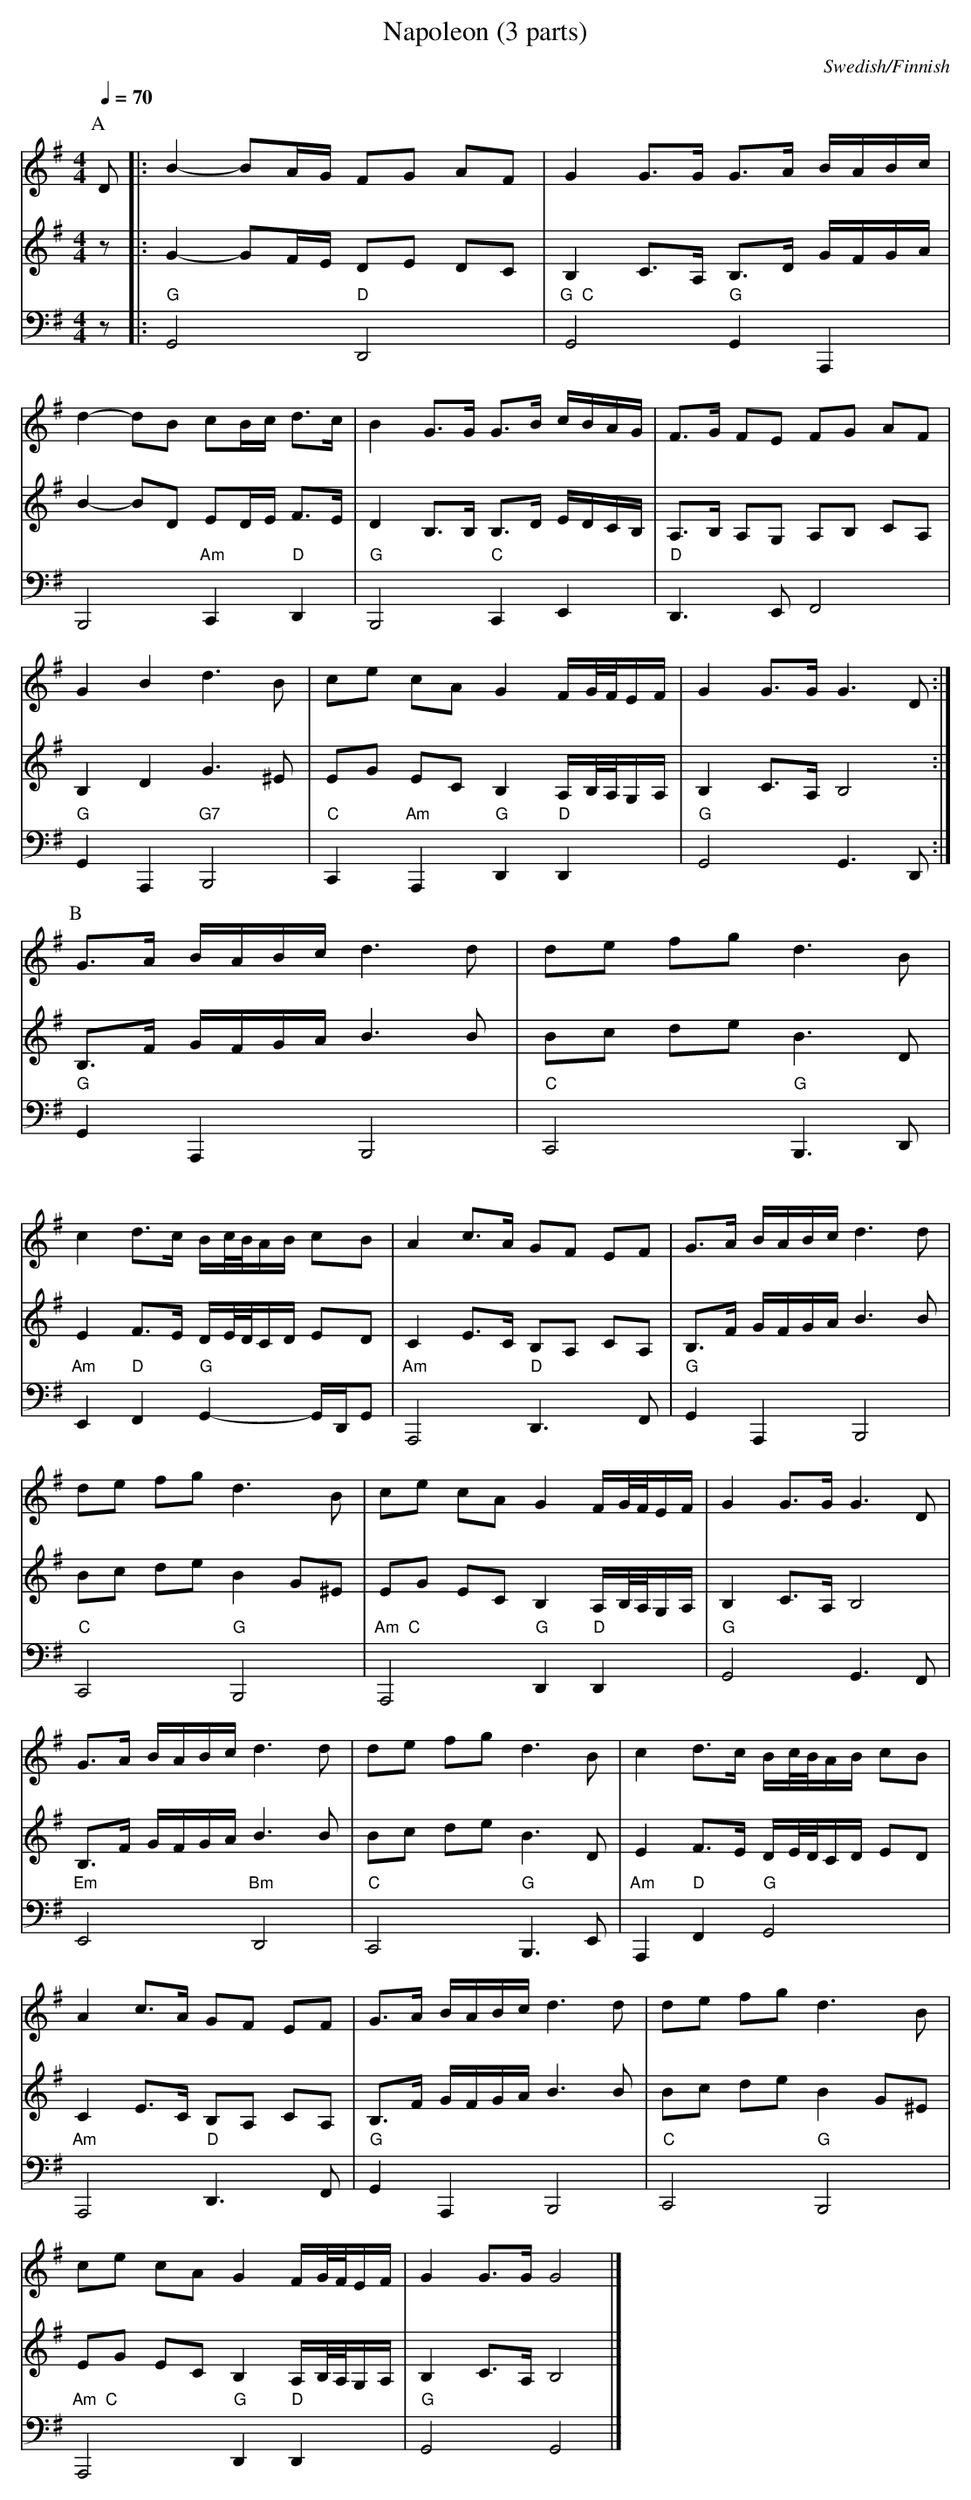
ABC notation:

X:1
T: Napoleon (3 parts)
V:1 treble
V:2 treble
V:3 bass
M: 4/4
Q: 1/4=70
L: 1/8
O: Swedish/Finnish
K:G %Transposed from D
P:A
[V:1] D |: B2-BA/G/ FG AF | G2 G>G G>A B/A/B/c/ |
[V:2] z |: G2-GF/E/ DE DC | B,2 C>A, B,>D G/F/G/A/ |
[V:3] z |: "G"G,,4 "D"D,,4 | "G  C"G,,4 "G"G,,2 A,,,2 |
[V:1] d2-dB cB/c/ d>c | B2 G>G G>B c/B/A/G/ | F>G FE FG  AF |
[V:2] B2-BD ED/E/ F>E | D2 B,>B, B,>D E/D/C/B,/ | A,>B, A,G, A,B, CA, |
[V:3] B,,,4 "Am"C,,2 "D"D,,2 |"G"B,,,4 "C"C,,2 E,,2 | "D"D,,3 E,, F,,4 |
[V:1] G2 B2 d3 B | ce cA G2 F/G//F//E/F/| G2 G>G G3 D:|
[V:2] B,2 D2 G3 ^E | EG EC B,2 A,/B,//A,//G,/A,/ | B,2 C>A, B,4:|
[V:3]  "G"G,,2 A,,,2 "G7"B,,,4| "C"C,,2 "Am"A,,,2 "G"D,,2 "D"D,,2 | "G"G,,4 G,,3 D,, :|
P:B
[V:1] G>A B/A/B/c/ d3 d | de fg d3 B |
[V:2] B,>F G/F/G/A/ B3 B | Bc de B3 D |
[V:3] "G"G,,2A,,,2 B,,,4 | "C"C,,4 "G"B,,,3 D,, |
[V:1] c2 d>c B/c/4B/4A/B/ cB| A2 c>A GF EF | G>A B/A/B/c/ d3 d |
[V:2] E2 F>E D/E//D//C/D/ ED | C2 E>C B,A, CA, | B,>F G/F/G/A/ B3 B |
[V:3] "Am" E,,2 "D"F,,2 "G" G,,2-G,,/D,,/G,, | "Am"A,,,4 "D"D,,3 F,, | "G"G,,2 A,,,2 B,,,4 |
[V:1] de fg d3 B| ce cA G2 F/G//F//E/F/| G2 G>G G3 D|
[V:2] Bc de B2 G^E | EG EC B,2 A,/B,//A,//G,/A,/ | B,2 C>A, B,4 |
[V:3] "C"C,,4 "G"B,,,4 | "Am  C"A,,,4 "G"D,,2 "D"D,,2 | "G"G,,4 G,,3 F,, |
[V:1] G>A B/A/B/c/ d3 d | de fg d3 B | c2 d>c B/c/4B/4A/B/ cB|
[V:2] B,>F G/F/G/A/ B3 B | Bc de B3 D | E2 F>E D/E//D//C/D/ ED |
[V:3] "Em"E,,4 "Bm"D,,4 | "C"C,,4 "G"B,,,3 E,, | "Am"A,,,2 "D"F,,2 "G"G,,4 |
[V:1] A2 c>A GF EF | G>A B/A/B/c/ d3 d | de fg d3 B |
[V:2] C2 E>C B,A, CA, | B,>F G/F/G/A/ B3 B |  Bc de B2 G^E |
[V:3]"Am"A,,,4 "D"D,,3 F,, | "G"G,,2 A,,,2 B,,,4 | "C"C,,4 "G"B,,,4 |
[V:1] ce cA G2 F/G/4F/4E/F/| G2 G>G G4 |]
[V:2]  EG EC B,2 A,/B,//A,//G,/A,/ | B,2 C>A, B,4 |]
[V:3]  "Am  C"A,,,4 "G"D,,2 "D"D,,2 | "G"G,,4 G,,4 |]
